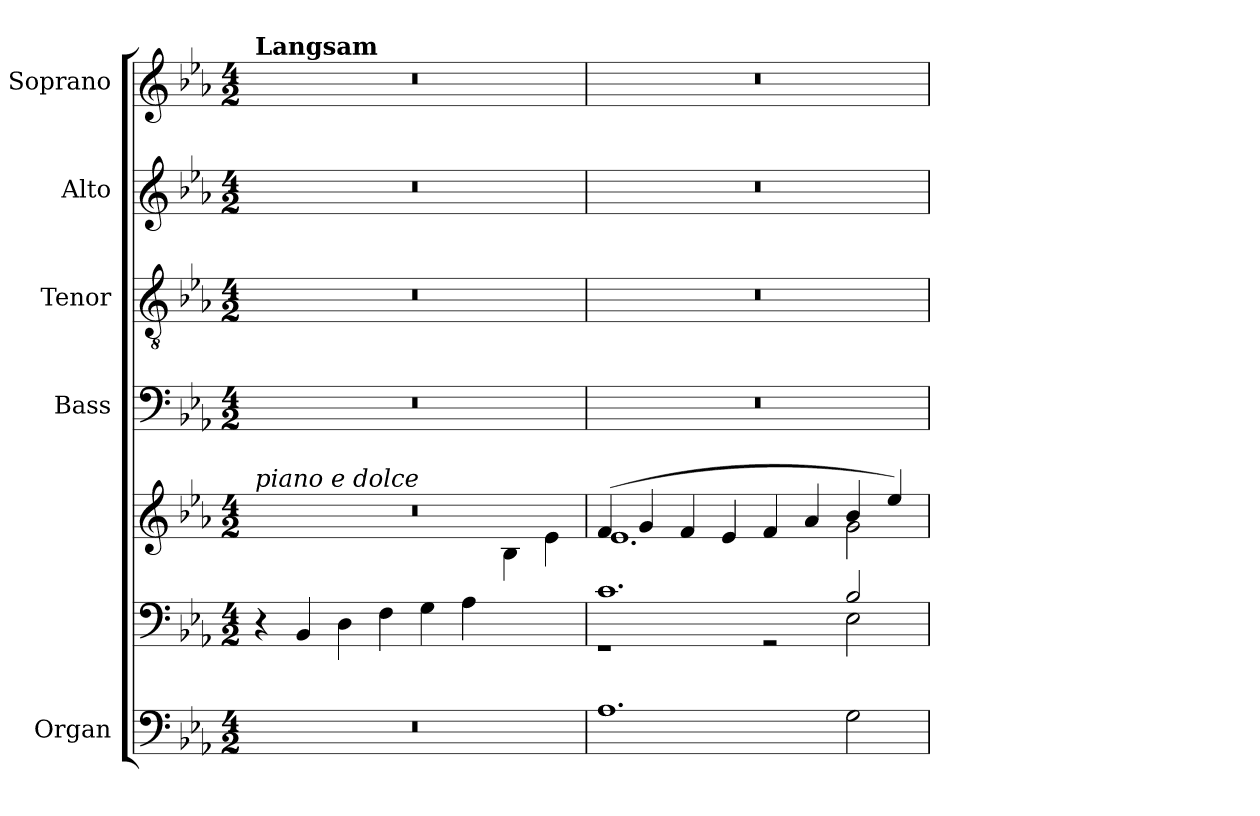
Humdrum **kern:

**kern	**kern	**kern	**kern	**kern	**kern	**kern
*part5	*part5	*part5	*part4	*part3	*part2	*part1
*staff7	*staff6	*staff5	*staff4	*staff3	*staff2	*staff1
*I"Organ	*	*	*I"Bass	*I"Tenor	*I"Alto	*I"Soprano
*	*	*	*	*	*	*I'Pno
*clefF4	*clefF4	*clefG2	*clefF4	*clefGv2	*clefG2	*clefG2
*k[b-e-a-]	*k[b-e-a-]	*k[b-e-a-]	*k[b-e-a-]	*k[b-e-a-]	*k[b-e-a-]	*k[b-e-a-]
*E-:	*E-:	*E-:	*E-:	*E-:	*E-:	*E-:
*M4/2	*M4/2	*M4/2	*M4/2	*M4/2	*M4/2	*M4/2
=1	=1	=1	=1	=1	=1	=1
*	*	*^	*	*	*	*
!	!	!	!	!	!	!	!LO:TX:a:B:t=Langsam
!	!	!LO:TX:a:i:t=piano e dolce	!	!	!	!	!
0r	4r	0r	1.ryy	0r	0r	0r	0r
.	(>4BB-/	.	.	.	.	.	.
.	4D\	.	.	.	.	.	.
.	4F\	.	.	.	.	.	.
.	4G\	.	.	.	.	.	.
.	4A-\	.	.	.	.	.	.
.	2ryy	.	4B-\	.	.	.	.
.	.	.	4e-\)	.	.	.	.
=2	=2	=2	=2	=2	=2	=2	=2
*	*^	*	*	*	*	*	*
1.A-	1.c	1rGG	(>4f/	1.e-	0r	0r	0r	0r
.	.	.	4g/	.	.	.	.	.
.	.	.	4f/	.	.	.	.	.
.	.	.	4e-/	.	.	.	.	.
.	.	2rGG	4f/	.	.	.	.	.
.	.	.	4a-/	.	.	.	.	.
2G\	2B-/	2E-\	4b-/	2g\	.	.	.	.
.	.	.	4ee-/)	.	.	.	.	.
*	*v	*v	*	*	*	*	*	*
*	*	*v	*v	*	*	*	*
=	=	=	=	=	=	=
*-	*-	*-	*-	*-	*-	*-
